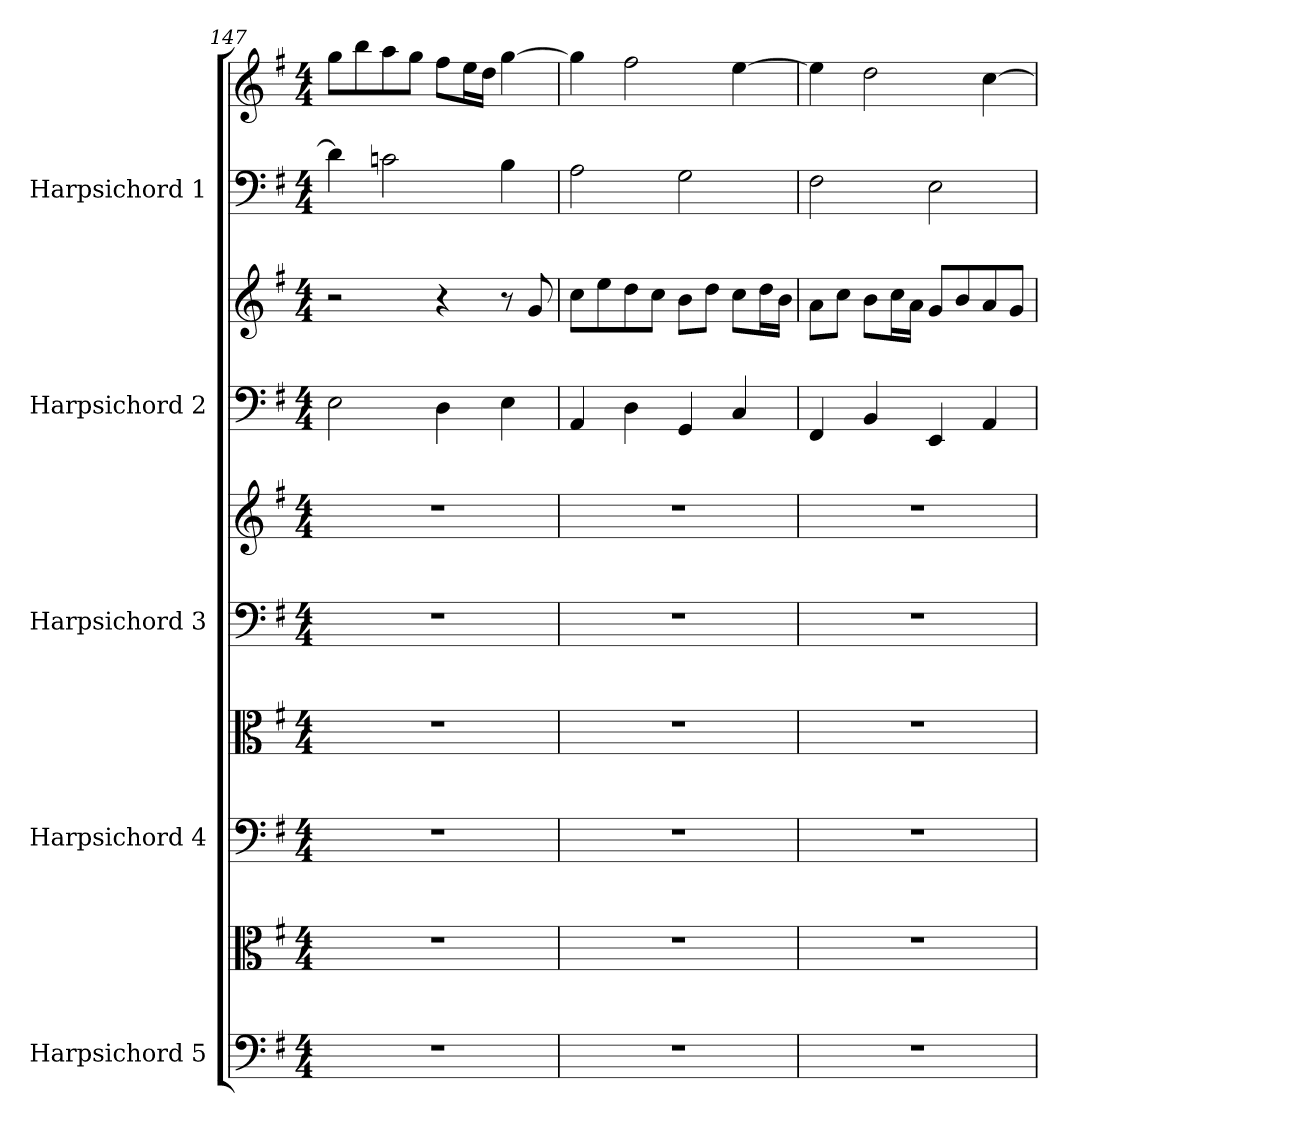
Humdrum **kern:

**kern	**kern	**kern	**kern	**kern	**kern	**kern	**kern	**kern	**kern
*part5	*part5	*part4	*part4	*part3	*part3	*part2	*part2	*part1	*part1
*staff10	*staff9	*staff8	*staff7	*staff6	*staff5	*staff4	*staff3	*staff2	*staff1
*I"Harpsichord 5	*	*I"Harpsichord 4	*	*I"Harpsichord 3	*	*I"Harpsichord 2	*	*I"Harpsichord 1	*
*I'Hp	*	*I'Hp	*	*I'Hp	*	*I'Hp	*	*I'Hp	*
*clefF4	*clefC3	*clefF4	*clefC3	*clefF4	*clefG2	*clefF4	*clefG2	*clefF4	*clefG2
*k[f#]	*k[f#]	*k[f#]	*k[f#]	*k[f#]	*k[f#]	*k[f#]	*k[f#]	*k[f#]	*k[f#]
*M4/4	*M4/4	*M4/4	*M4/4	*M4/4	*M4/4	*M4/4	*M4/4	*M4/4	*M4/4
=147	=147	=147	=147	=147	=147	=147	=147	=147	=147
1r	1r	1r	1r	1r	1r	2E\	2r	4d\]	8gg\L
.	.	.	.	.	.	.	.	.	8bb\
.	.	.	.	.	.	.	.	2cn\	8aa\
.	.	.	.	.	.	.	.	.	8gg\J
.	.	.	.	.	.	4D\	4r	.	8ff#\L
.	.	.	.	.	.	.	.	.	16ee\L
.	.	.	.	.	.	.	.	.	16dd\JJ
.	.	.	.	.	.	4E\	8r	4B\	[4gg\
.	.	.	.	.	.	.	8g/	.	.
=148	=148	=148	=148	=148	=148	=148	=148	=148	=148
1r	1r	1r	1r	1r	1r	4AA/	8cc\L	2A\	4gg\]
.	.	.	.	.	.	.	8ee\	.	.
.	.	.	.	.	.	4D\	8dd\	.	2ff#\
.	.	.	.	.	.	.	8cc\J	.	.
.	.	.	.	.	.	4GG/	8b\L	2G\	.
.	.	.	.	.	.	.	8dd\J	.	.
.	.	.	.	.	.	4C/	8cc\L	.	[4ee\
.	.	.	.	.	.	.	16dd\L	.	.
.	.	.	.	.	.	.	16b\JJ	.	.
=149	=149	=149	=149	=149	=149	=149	=149	=149	=149
1r	1r	1r	1r	1r	1r	4FF#/	8a\L	2F#\	4ee\]
.	.	.	.	.	.	.	8cc\J	.	.
.	.	.	.	.	.	4BB/	8b\L	.	2dd\
.	.	.	.	.	.	.	16cc\L	.	.
.	.	.	.	.	.	.	16a\JJ	.	.
.	.	.	.	.	.	4EE/	8g/L	2E\	.
.	.	.	.	.	.	.	8b/	.	.
.	.	.	.	.	.	4AA/	8a/	.	[4cc\
.	.	.	.	.	.	.	8g/J	.	.
=	=	=	=	=	=	=	=	=	=
*-	*-	*-	*-	*-	*-	*-	*-	*-	*-
